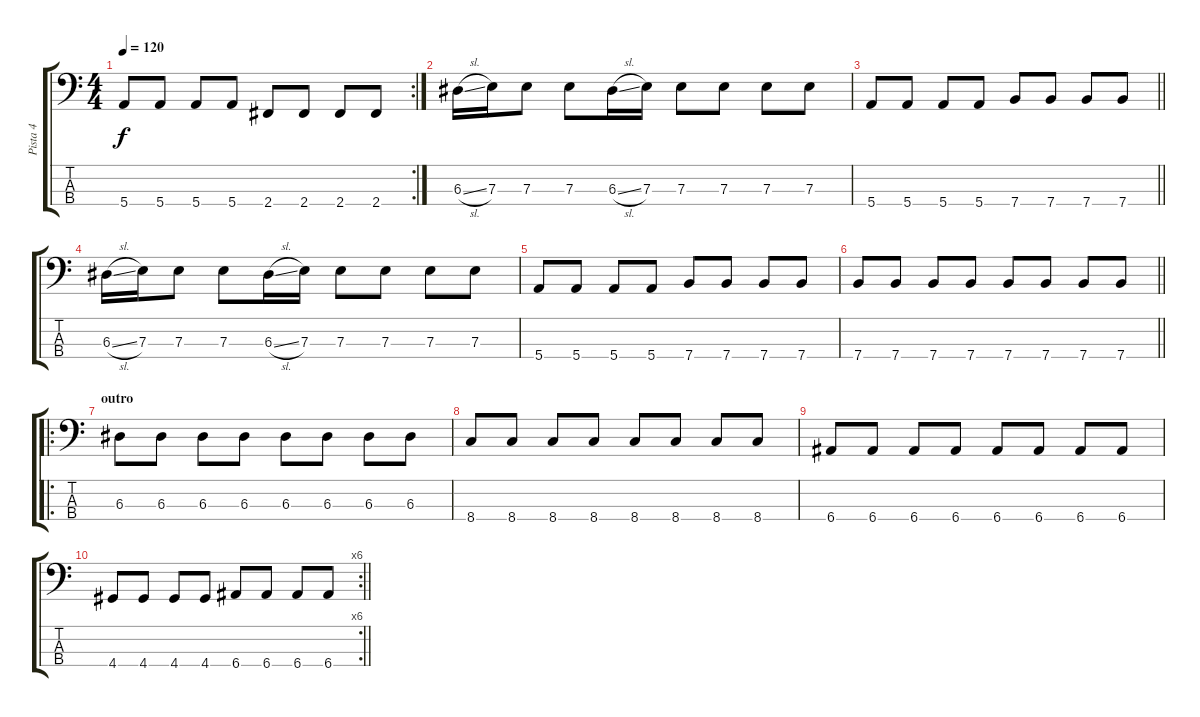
\track ("Pista 4" "Pista 4") {instrument electricbassfinger}
\staff {score tabs}
\tuning (G2 D2 A1 E1) {hide}
\rc 2
\ts (4 4)
\tempo 120
\clef f4
\ks c
5.4.8{dy f} 5.4.8 5.4.8 5.4.8 2.4.8 2.4.8 2.4.8 2.4.8 |
6.3{sl}.16 7.3.16 7.3.8 7.3.8 6.3{sl}.16 7.3.16 7.3.8 7.3.8 7.3.8 7.3.8 |
\barLineRight lightlight
5.4.8 5.4.8 5.4.8 5.4.8 7.4.8 7.4.8 7.4.8 7.4.8 |
6.3{sl}.16 7.3.16 7.3.8 7.3.8 6.3{sl}.16 7.3.16 7.3.8 7.3.8 7.3.8 7.3.8 |
5.4.8 5.4.8 5.4.8 5.4.8 7.4.8 7.4.8 7.4.8 7.4.8 |
\barLineRight lightlight
7.4.8 7.4.8 7.4.8 7.4.8 7.4.8 7.4.8 7.4.8 7.4.8 |
\ro
\section ("" "outro")
6.3.8 6.3.8 6.3.8 6.3.8 6.3.8 6.3.8 6.3.8 6.3.8 |
8.4.8 8.4.8 8.4.8 8.4.8 8.4.8 8.4.8 8.4.8 8.4.8 |
6.4.8 6.4.8 6.4.8 6.4.8 6.4.8 6.4.8 6.4.8 6.4.8 |
\rc 6
\barLineRight lightlight
4.4.8 4.4.8 4.4.8 4.4.8 6.4.8 6.4.8 6.4.8 6.4.8
